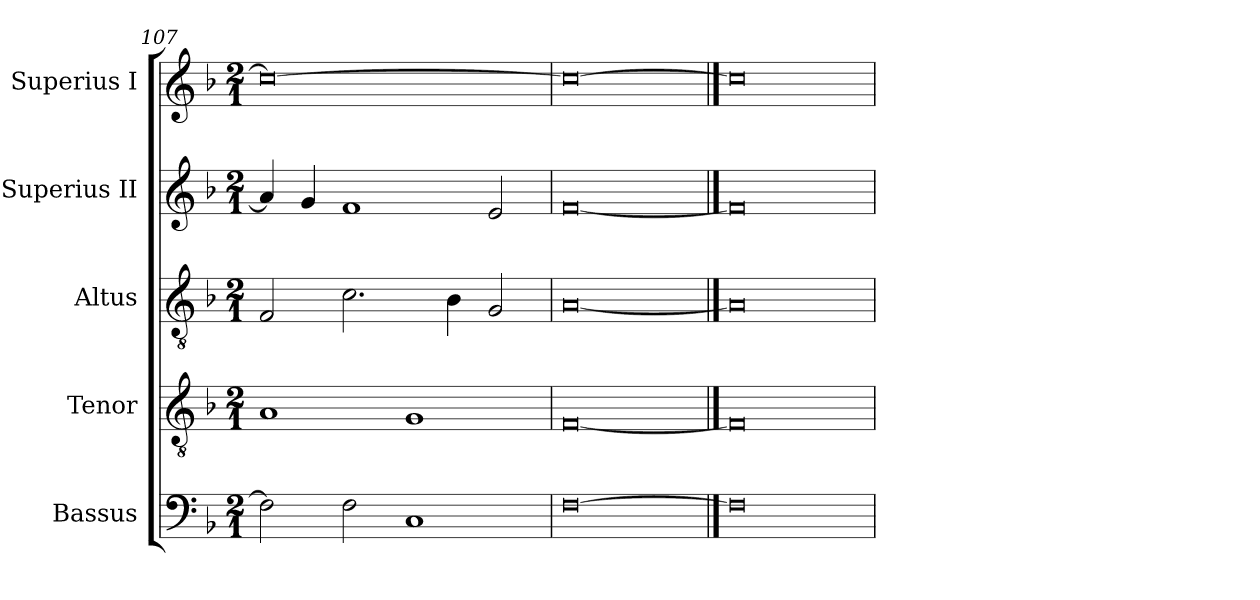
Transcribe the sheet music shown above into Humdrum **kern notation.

**kern	**kern	**kern	**kern	**kern
*part5	*part4	*part3	*part2	*part1
*staff5	*staff4	*staff3	*staff2	*staff1
*I"Bassus	*I"Tenor	*I"Altus	*I"Superius II	*I"Superius I
*I'B	*I'T	*I'A	*I'S. II	*I'S. I
*clefF4	*clefGv2	*clefGv2	*clefG2	*clefG2
*k[b-]	*k[b-]	*k[b-]	*k[b-]	*k[b-]
*F:	*F:	*F:	*F:	*F:
*M2/1	*M2/1	*M2/1	*M2/1	*M2/1
=107	=107	=107	=107	=107
2F]	1A	2F	4a]	0cc_
.	.	.	4g	.
2F	.	2.c	1f	.
1C	1G	.	.	.
.	.	4B-	.	.
.	.	2G	2e	.
=108	=108	=108	=108	=108
[0F	[0F	[0A	[0f	0cc_
==109	==109	==109	==109	==109
0F]	0F]	0A]	0f]	0cc]
=	=	=	=	=
*-	*-	*-	*-	*-
